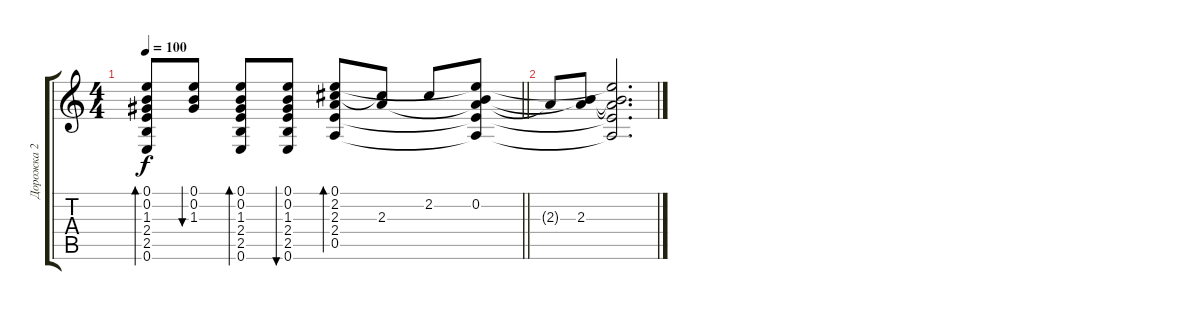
\track ("Дорожка 2" "Дорожка 2") {instrument acousticguitarsteel}
\staff {score tabs}
\tuning (E4 B3 G3 D3 A2 E2) {hide}
\ts (4 4)
\tempo 100
\clef g2
\barLineRight lightlight
\ks c
(0.1 0.2 1.3 2.4 2.5 0.6).8{bd 60 dy f} (0.1 0.2 1.3).8{bu 60} (0.1 0.2 1.3 2.4 2.5 0.6).8{bd 60} (0.1 0.2 1.3 2.4 2.5 0.6).8{bu 60} (0.1 2.2 2.3 2.4 0.5).8{bd 60} (2.2{t} 2.3).8 2.2.8 (0.1{t} 0.2 2.3{t} 2.4{t} 0.5{t}).8 |
2.3{t}.8 (0.2{t} 2.3).8 (0.1{t} 0.2{t} 2.3{t} 2.4{t} 0.5{t}).2{d}
